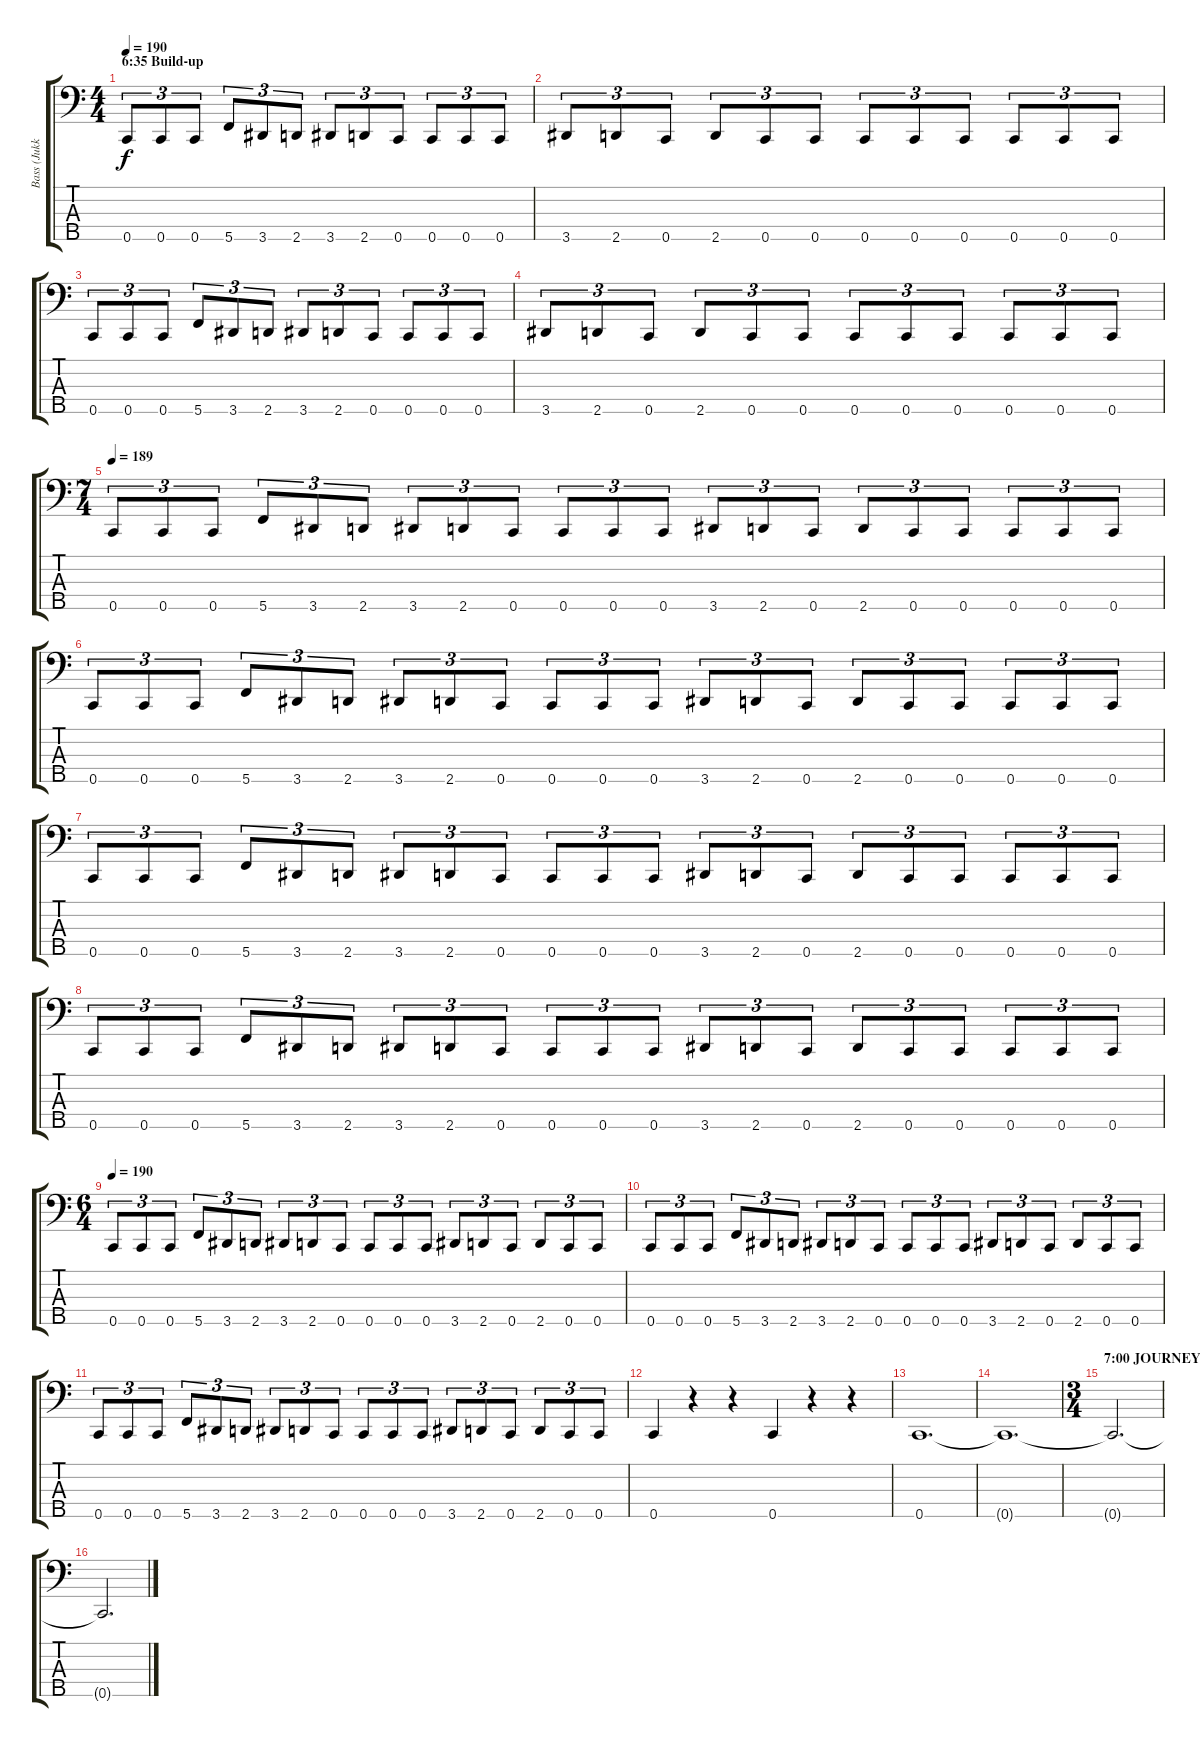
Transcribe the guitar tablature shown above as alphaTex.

\track ("Bass (Jukka)" "Bass (Jukk") {instrument electricbassfinger}
\staff {score tabs}
\tuning (F2 C2 G1 D1 C1) {hide}
\ts (4 4)
\section ("" "6:35 Build-up")
\tempo 190
\clef f4
\ks c
0.5.8{tu (3 2) dy f} 0.5.8{tu (3 2)} 0.5.8{tu (3 2)} 5.5.8{tu (3 2)} 3.5.8{tu (3 2)} 2.5.8{tu (3 2)} 3.5.8{tu (3 2)} 2.5.8{tu (3 2)} 0.5.8{tu (3 2)} 0.5.8{tu (3 2)} 0.5.8{tu (3 2)} 0.5.8{tu (3 2)} |
3.5.8{tu (3 2)} 2.5.8{tu (3 2)} 0.5.8{tu (3 2)} 2.5.8{tu (3 2)} 0.5.8{tu (3 2)} 0.5.8{tu (3 2)} 0.5.8{tu (3 2)} 0.5.8{tu (3 2)} 0.5.8{tu (3 2)} 0.5.8{tu (3 2)} 0.5.8{tu (3 2)} 0.5.8{tu (3 2)} |
0.5.8{tu (3 2)} 0.5.8{tu (3 2)} 0.5.8{tu (3 2)} 5.5.8{tu (3 2)} 3.5.8{tu (3 2)} 2.5.8{tu (3 2)} 3.5.8{tu (3 2)} 2.5.8{tu (3 2)} 0.5.8{tu (3 2)} 0.5.8{tu (3 2)} 0.5.8{tu (3 2)} 0.5.8{tu (3 2)} |
3.5.8{tu (3 2)} 2.5.8{tu (3 2)} 0.5.8{tu (3 2)} 2.5.8{tu (3 2)} 0.5.8{tu (3 2)} 0.5.8{tu (3 2)} 0.5.8{tu (3 2)} 0.5.8{tu (3 2)} 0.5.8{tu (3 2)} 0.5.8{tu (3 2)} 0.5.8{tu (3 2)} 0.5.8{tu (3 2)} |
\ts (7 4)
\tempo 189
0.5.8{tu (3 2)} 0.5.8{tu (3 2)} 0.5.8{tu (3 2)} 5.5.8{tu (3 2)} 3.5.8{tu (3 2)} 2.5.8{tu (3 2)} 3.5.8{tu (3 2)} 2.5.8{tu (3 2)} 0.5.8{tu (3 2)} 0.5.8{tu (3 2)} 0.5.8{tu (3 2)} 0.5.8{tu (3 2)} 3.5.8{tu (3 2)} 2.5.8{tu (3 2)} 0.5.8{tu (3 2)} 2.5.8{tu (3 2)} 0.5.8{tu (3 2)} 0.5.8{tu (3 2)} 0.5.8{tu (3 2)} 0.5.8{tu (3 2)} 0.5.8{tu (3 2)} |
0.5.8{tu (3 2)} 0.5.8{tu (3 2)} 0.5.8{tu (3 2)} 5.5.8{tu (3 2)} 3.5.8{tu (3 2)} 2.5.8{tu (3 2)} 3.5.8{tu (3 2)} 2.5.8{tu (3 2)} 0.5.8{tu (3 2)} 0.5.8{tu (3 2)} 0.5.8{tu (3 2)} 0.5.8{tu (3 2)} 3.5.8{tu (3 2)} 2.5.8{tu (3 2)} 0.5.8{tu (3 2)} 2.5.8{tu (3 2)} 0.5.8{tu (3 2)} 0.5.8{tu (3 2)} 0.5.8{tu (3 2)} 0.5.8{tu (3 2)} 0.5.8{tu (3 2)} |
0.5.8{tu (3 2)} 0.5.8{tu (3 2)} 0.5.8{tu (3 2)} 5.5.8{tu (3 2)} 3.5.8{tu (3 2)} 2.5.8{tu (3 2)} 3.5.8{tu (3 2)} 2.5.8{tu (3 2)} 0.5.8{tu (3 2)} 0.5.8{tu (3 2)} 0.5.8{tu (3 2)} 0.5.8{tu (3 2)} 3.5.8{tu (3 2)} 2.5.8{tu (3 2)} 0.5.8{tu (3 2)} 2.5.8{tu (3 2)} 0.5.8{tu (3 2)} 0.5.8{tu (3 2)} 0.5.8{tu (3 2)} 0.5.8{tu (3 2)} 0.5.8{tu (3 2)} |
0.5.8{tu (3 2)} 0.5.8{tu (3 2)} 0.5.8{tu (3 2)} 5.5.8{tu (3 2)} 3.5.8{tu (3 2)} 2.5.8{tu (3 2)} 3.5.8{tu (3 2)} 2.5.8{tu (3 2)} 0.5.8{tu (3 2)} 0.5.8{tu (3 2)} 0.5.8{tu (3 2)} 0.5.8{tu (3 2)} 3.5.8{tu (3 2)} 2.5.8{tu (3 2)} 0.5.8{tu (3 2)} 2.5.8{tu (3 2)} 0.5.8{tu (3 2)} 0.5.8{tu (3 2)} 0.5.8{tu (3 2)} 0.5.8{tu (3 2)} 0.5.8{tu (3 2)} |
\ts (6 4)
\tempo 190
0.5.8{tu (3 2)} 0.5.8{tu (3 2)} 0.5.8{tu (3 2)} 5.5.8{tu (3 2)} 3.5.8{tu (3 2)} 2.5.8{tu (3 2)} 3.5.8{tu (3 2)} 2.5.8{tu (3 2)} 0.5.8{tu (3 2)} 0.5.8{tu (3 2)} 0.5.8{tu (3 2)} 0.5.8{tu (3 2)} 3.5.8{tu (3 2)} 2.5.8{tu (3 2)} 0.5.8{tu (3 2)} 2.5.8{tu (3 2)} 0.5.8{tu (3 2)} 0.5.8{tu (3 2)} |
0.5.8{tu (3 2)} 0.5.8{tu (3 2)} 0.5.8{tu (3 2)} 5.5.8{tu (3 2)} 3.5.8{tu (3 2)} 2.5.8{tu (3 2)} 3.5.8{tu (3 2)} 2.5.8{tu (3 2)} 0.5.8{tu (3 2)} 0.5.8{tu (3 2)} 0.5.8{tu (3 2)} 0.5.8{tu (3 2)} 3.5.8{tu (3 2)} 2.5.8{tu (3 2)} 0.5.8{tu (3 2)} 2.5.8{tu (3 2)} 0.5.8{tu (3 2)} 0.5.8{tu (3 2)} |
0.5.8{tu (3 2)} 0.5.8{tu (3 2)} 0.5.8{tu (3 2)} 5.5.8{tu (3 2)} 3.5.8{tu (3 2)} 2.5.8{tu (3 2)} 3.5.8{tu (3 2)} 2.5.8{tu (3 2)} 0.5.8{tu (3 2)} 0.5.8{tu (3 2)} 0.5.8{tu (3 2)} 0.5.8{tu (3 2)} 3.5.8{tu (3 2)} 2.5.8{tu (3 2)} 0.5.8{tu (3 2)} 2.5.8{tu (3 2)} 0.5.8{tu (3 2)} 0.5.8{tu (3 2)} |
0.5.4 r.4 r.4 0.5.4 r.4 r.4 |
0.5.1{d} |
0.5{t}.1{d} |
\ts (3 4)
\section ("" "7:00 JOURNEY INSIDE A DREAM")
0.5{t}.2{d} |
0.5{t}.2{d}
